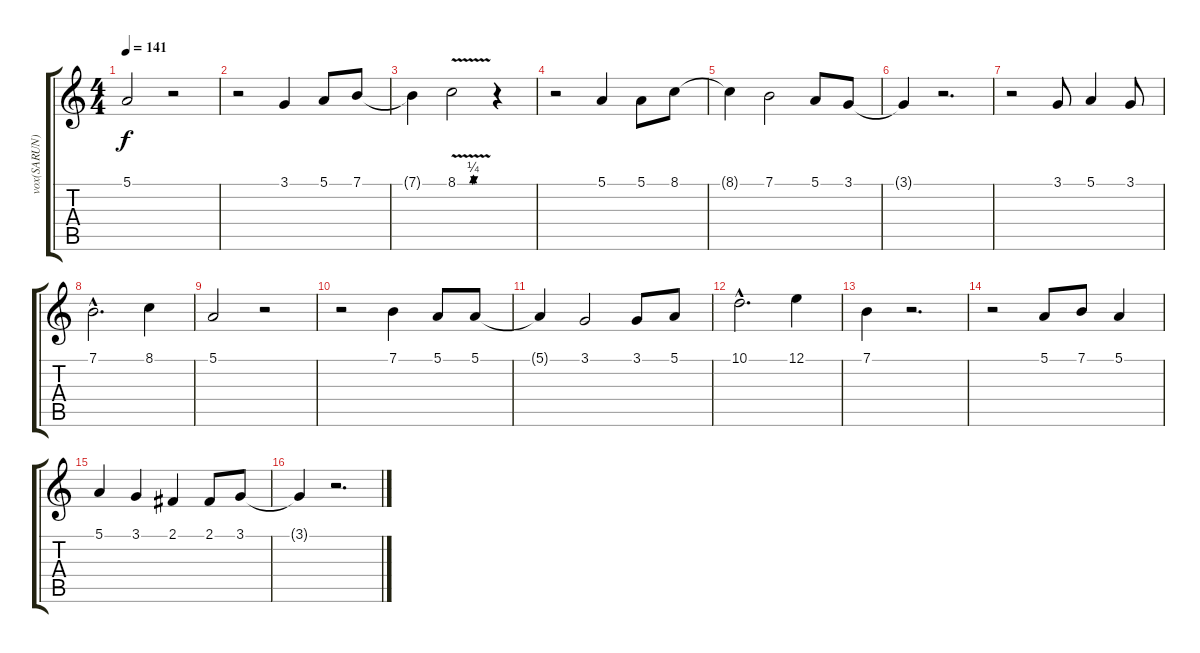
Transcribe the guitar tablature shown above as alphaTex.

\track ("vox(SARUN)" "vox(SARUN)") {instrument sopranosax}
\staff {score tabs}
\tuning (E4 B3 G3 D3 A2 E2) {hide}
\ts (4 4)
\tempo 141
\clef g2
\ks c
5.1.2{dy f} r.2 |
r.2 3.1.4 5.1.8 7.1.8 |
7.1{t}.4 8.1{be (custom 0 0 28 0 30 1 32 0 36 0 39 0 44 0 50 0 54 0 58 0 60 0) v}.2 r.4 |
r.2 5.1.4 5.1.8 8.1.8 |
8.1{t}.4 7.1.2 5.1.8 3.1.8 |
3.1{t}.4 r.2{d} |
r.2 3.1.8 5.1.4 3.1.8 |
7.1{hac}.2{d} 8.1.4 |
5.1.2 r.2 |
r.2 7.1.4 5.1.8 5.1.8 |
5.1{t}.4 3.1.2 3.1.8 5.1.8 |
10.1{hac}.2{d} 12.1.4 |
7.1.4 r.2{d} |
r.2 5.1.8 7.1.8 5.1.4 |
5.1.4 3.1.4 2.1.4 2.1.8 3.1.8 |
3.1{t}.4 r.2{d}
